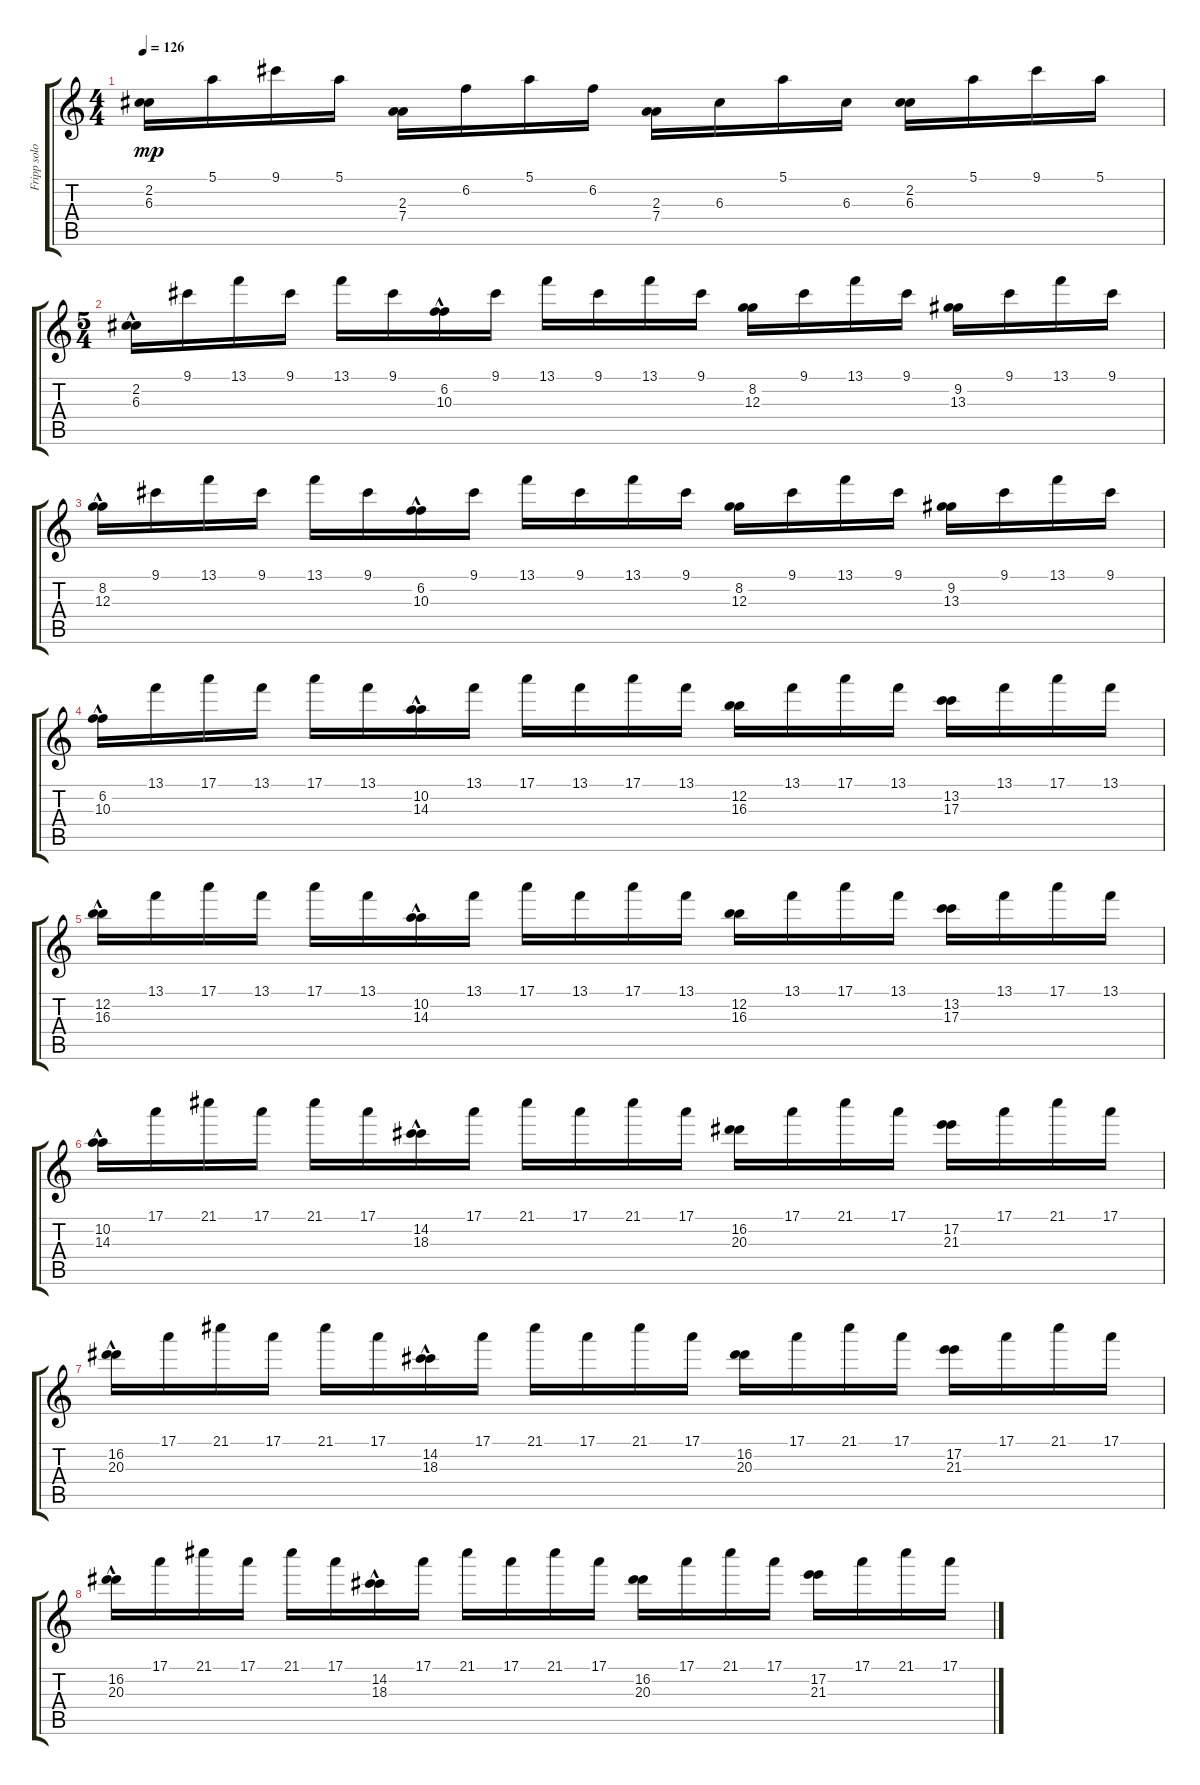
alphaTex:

\track ("Fripp solo" "Fripp solo") {instrument acousticguitarsteel}
\staff {score tabs}
\tuning (E4 B3 G3 D3 A2 E2) {hide}
\ts (4 4)
\tempo 126
\clef g2
\ks c
(2.2 6.3).16{dy mp} 5.1.16 9.1.16 5.1.16 (2.3 7.4).16 6.2.16 5.1.16 6.2.16 (2.3 7.4).16 6.3.16 5.1.16 6.3.16 (2.2 6.3).16 5.1.16 9.1.16 5.1.16 |
\ts (5 4)
(2.2{hac} 6.3{hac}).16 9.1.16 13.1.16 9.1.16 13.1.16 9.1.16 (6.2{hac} 10.3{hac}).16 9.1.16 13.1.16 9.1.16 13.1.16 9.1.16 (8.2 12.3).16 9.1.16 13.1.16 9.1.16 (9.2 13.3).16 9.1.16 13.1.16 9.1.16 |
(8.2{hac} 12.3{hac}).16 9.1.16 13.1.16 9.1.16 13.1.16 9.1.16 (6.2{hac} 10.3{hac}).16 9.1.16 13.1.16 9.1.16 13.1.16 9.1.16 (8.2 12.3).16 9.1.16 13.1.16 9.1.16 (9.2 13.3).16 9.1.16 13.1.16 9.1.16 |
(6.2{hac} 10.3{hac}).16 13.1.16 17.1.16 13.1.16 17.1.16 13.1.16 (10.2{hac} 14.3{hac}).16 13.1.16 17.1.16 13.1.16 17.1.16 13.1.16 (12.2 16.3).16 13.1.16 17.1.16 13.1.16 (13.2 17.3).16 13.1.16 17.1.16 13.1.16 |
(12.2{hac} 16.3{hac}).16 13.1.16 17.1.16 13.1.16 17.1.16 13.1.16 (10.2{hac} 14.3{hac}).16 13.1.16 17.1.16 13.1.16 17.1.16 13.1.16 (12.2 16.3).16 13.1.16 17.1.16 13.1.16 (13.2 17.3).16 13.1.16 17.1.16 13.1.16 |
(10.2{hac} 14.3{hac}).16 17.1.16 21.1.16 17.1.16 21.1.16 17.1.16 (14.2{hac} 18.3{hac}).16 17.1.16 21.1.16 17.1.16 21.1.16 17.1.16 (16.2 20.3).16 17.1.16 21.1.16 17.1.16 (17.2 21.3).16 17.1.16 21.1.16 17.1.16 |
(16.2{hac} 20.3{hac}).16 17.1.16 21.1.16 17.1.16 21.1.16 17.1.16 (14.2{hac} 18.3{hac}).16 17.1.16 21.1.16 17.1.16 21.1.16 17.1.16 (16.2 20.3).16 17.1.16 21.1.16 17.1.16 (17.2 21.3).16 17.1.16 21.1.16 17.1.16 |
(16.2{hac} 20.3{hac}).16 17.1.16 21.1.16 17.1.16 21.1.16 17.1.16 (14.2{hac} 18.3{hac}).16 17.1.16 21.1.16 17.1.16 21.1.16 17.1.16 (16.2 20.3).16 17.1.16 21.1.16 17.1.16 (17.2 21.3).16 17.1.16 21.1.16 17.1.16
